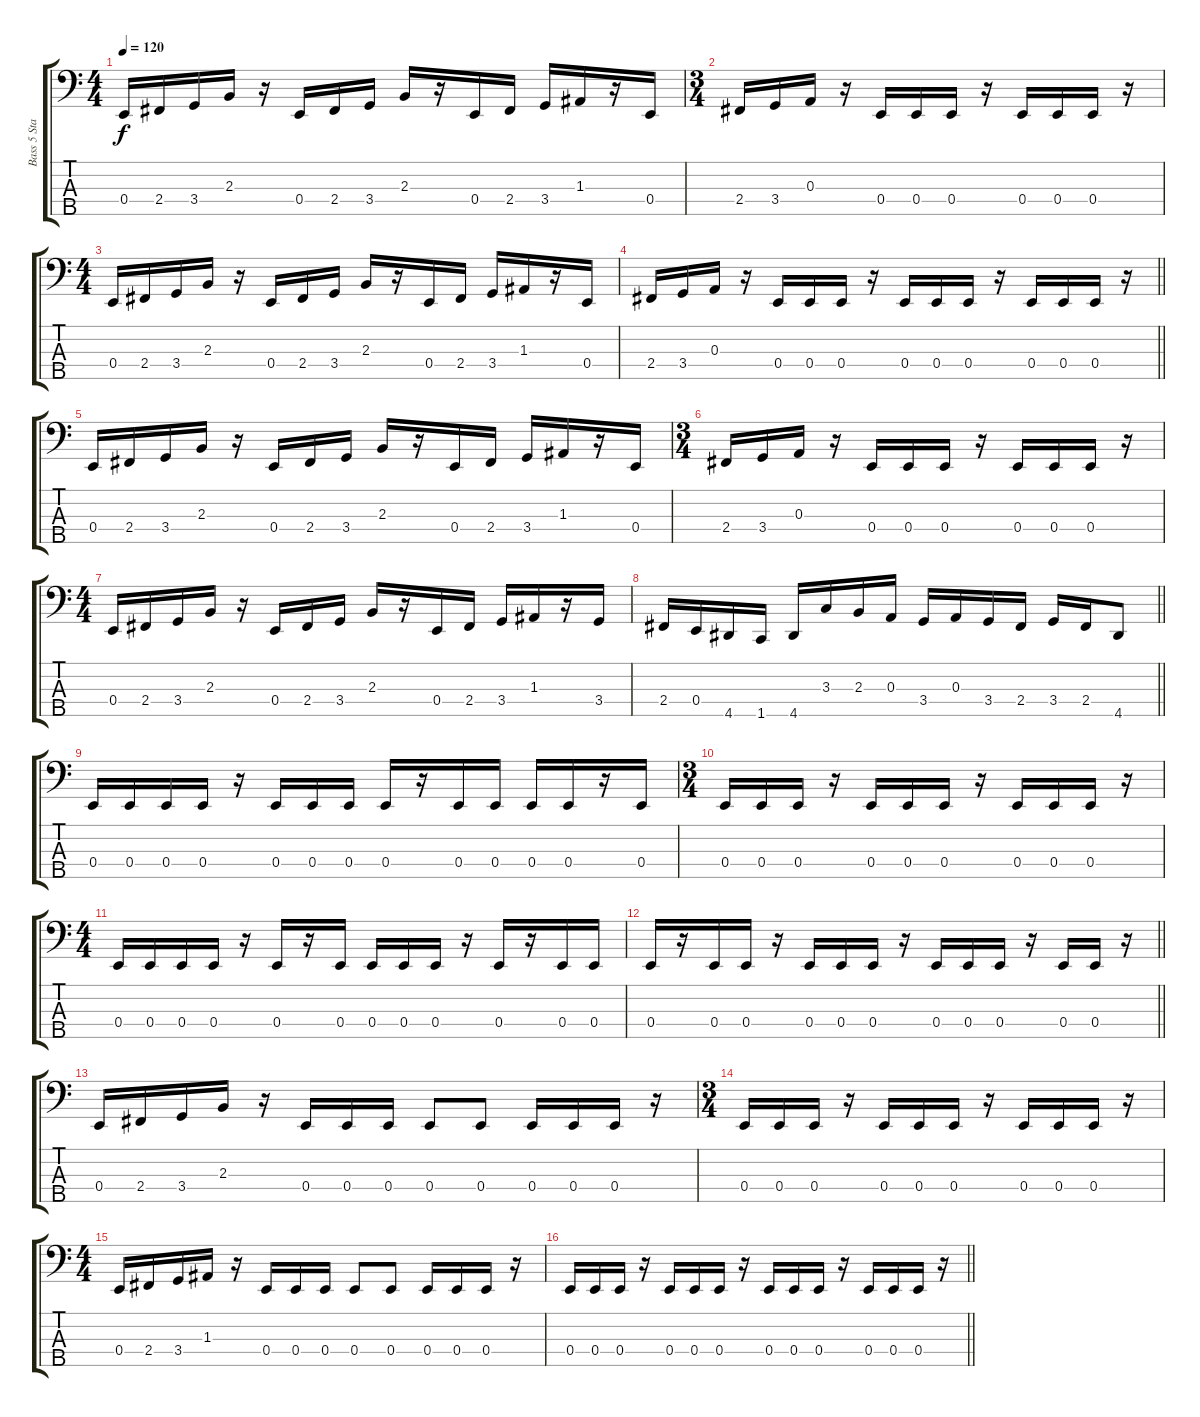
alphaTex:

\track ("Bass 5 Standard" "Bass 5 Sta") {instrument electricbassfinger}
\staff {score tabs}
\tuning (G2 D2 A1 E1 B0) {hide}
\ts (4 4)
\tempo 120
\clef f4
\ks c
0.4.16{dy f} 2.4.16 3.4.16 2.3.16 r.16 0.4.16 2.4.16 3.4.16 2.3.16 r.16 0.4.16 2.4.16 3.4.16 1.3.16 r.16 0.4.16 |
\ts (3 4)
2.4.16 3.4.16 0.3.16 r.16 0.4.16 0.4.16 0.4.16 r.16 0.4.16 0.4.16 0.4.16 r.16 |
\ts (4 4)
0.4.16 2.4.16 3.4.16 2.3.16 r.16 0.4.16 2.4.16 3.4.16 2.3.16 r.16 0.4.16 2.4.16 3.4.16 1.3.16 r.16 0.4.16 |
\barLineRight lightlight
2.4.16 3.4.16 0.3.16 r.16 0.4.16 0.4.16 0.4.16 r.16 0.4.16 0.4.16 0.4.16 r.16 0.4.16 0.4.16 0.4.16 r.16 |
0.4.16 2.4.16 3.4.16 2.3.16 r.16 0.4.16 2.4.16 3.4.16 2.3.16 r.16 0.4.16 2.4.16 3.4.16 1.3.16 r.16 0.4.16 |
\ts (3 4)
2.4.16 3.4.16 0.3.16 r.16 0.4.16 0.4.16 0.4.16 r.16 0.4.16 0.4.16 0.4.16 r.16 |
\ts (4 4)
0.4.16 2.4.16 3.4.16 2.3.16 r.16 0.4.16 2.4.16 3.4.16 2.3.16 r.16 0.4.16 2.4.16 3.4.16 1.3.16 r.16 3.4.16 |
\barLineRight lightlight
2.4.16 0.4.16 4.5.16 1.5.16 4.5.16 3.3.16 2.3.16 0.3.16 3.4.16 0.3.16 3.4.16 2.4.16 3.4.16 2.4.16 4.5.8 |
\section ("" "")
0.4.16 0.4.16 0.4.16 0.4.16 r.16 0.4.16 0.4.16 0.4.16 0.4.16 r.16 0.4.16 0.4.16 0.4.16 0.4.16 r.16 0.4.16 |
\ts (3 4)
0.4.16 0.4.16 0.4.16 r.16 0.4.16 0.4.16 0.4.16 r.16 0.4.16 0.4.16 0.4.16 r.16 |
\ts (4 4)
0.4.16 0.4.16 0.4.16 0.4.16 r.16 0.4.16 r.16 0.4.16 0.4.16 0.4.16 0.4.16 r.16 0.4.16 r.16 0.4.16 0.4.16 |
\barLineRight lightlight
0.4.16 r.16 0.4.16 0.4.16 r.16 0.4.16 0.4.16 0.4.16 r.16 0.4.16 0.4.16 0.4.16 r.16 0.4.16 0.4.16 r.16 |
0.4.16 2.4.16 3.4.16 2.3.16 r.16 0.4.16 0.4.16 0.4.16 0.4.8 0.4.8 0.4.16 0.4.16 0.4.16 r.16 |
\ts (3 4)
0.4.16 0.4.16 0.4.16 r.16 0.4.16 0.4.16 0.4.16 r.16 0.4.16 0.4.16 0.4.16 r.16 |
\ts (4 4)
0.4.16 2.4.16 3.4.16 1.3.16 r.16 0.4.16 0.4.16 0.4.16 0.4.8 0.4.8 0.4.16 0.4.16 0.4.16 r.16 |
\barLineRight lightlight
0.4.16 0.4.16 0.4.16 r.16 0.4.16 0.4.16 0.4.16 r.16 0.4.16 0.4.16 0.4.16 r.16 0.4.16 0.4.16 0.4.16 r.16
